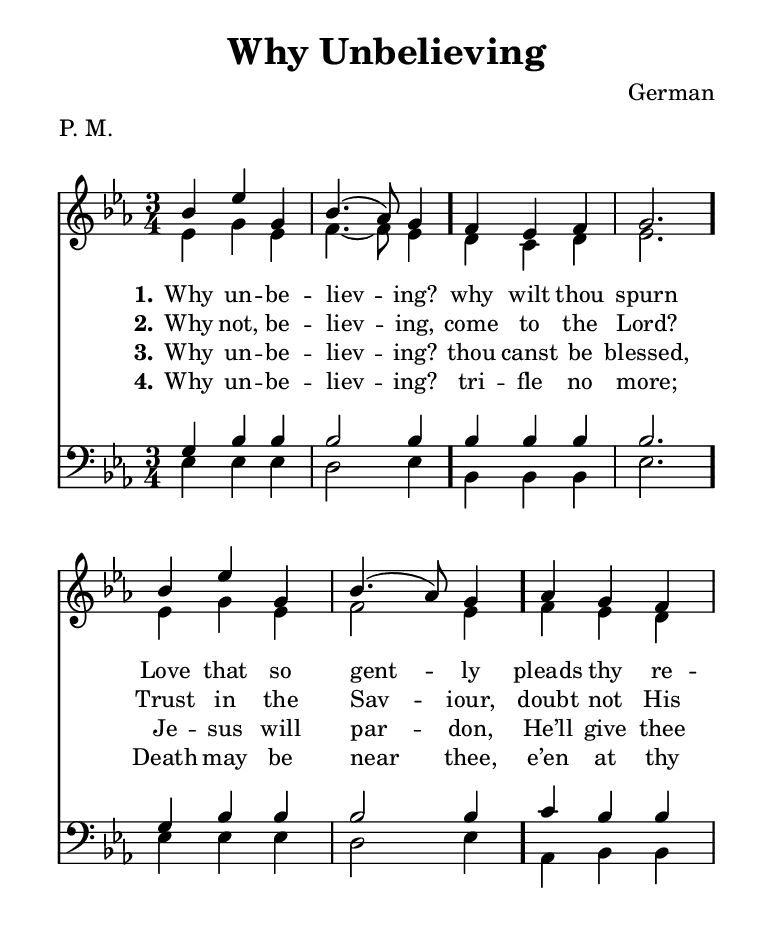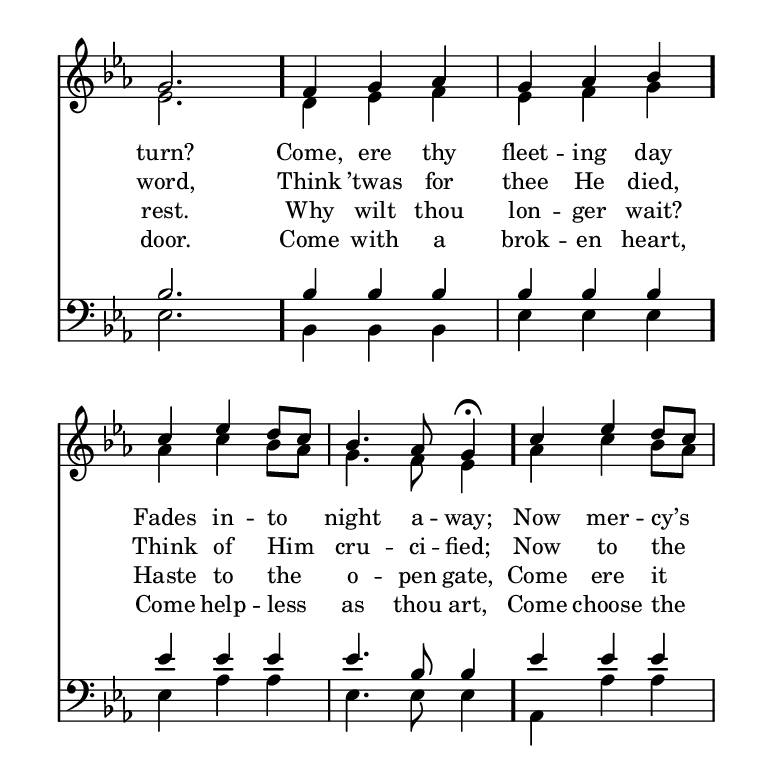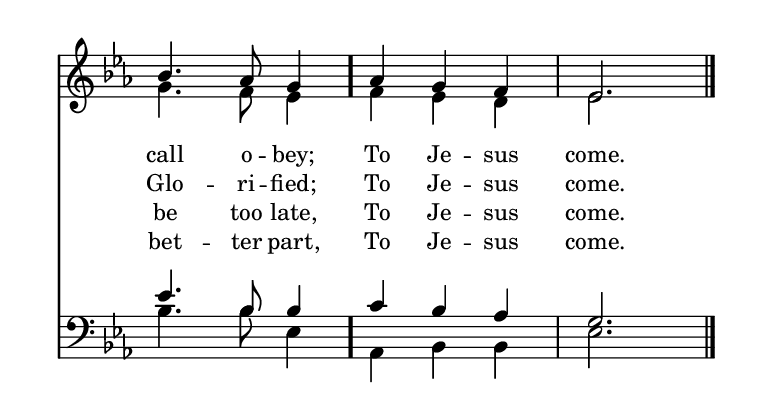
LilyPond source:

\include "common/global.ily"
\paper {
  \include "common/paper.ily"
  ragged-bottom = ##t
  ragged-last-bottom = ##t
  systems-per-page = #(cond (is-eogsized 3) (#t #f))
  %page-count = ##f
}

\header{
  hymnnumber = "58"
  title = "Why Unbelieving"
  tunename = ""
  meter = "P. M."
  %poet = ""
  composer = "German"
  %copyright = ""
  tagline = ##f
}

% for fermata in MIDI
ta = { \tempo 4=80 }
tb = { \tempo 4=40 }

patternAA = { \ta c4 c4 c4      | c4. c8 c4 | c4 c4 c4 | c2. }
patternAB = {     c4 c4 c4      | c2     c4 | c4 c4 c4 | c2. }
patternAC = { \ta c4 c4 c8[ c8] | c4. c8 c4 | c4 c4 c4 | c2. }
patternAD = {     c4 c4 c8[ c8] | c4. c8 \tb c4 \ta }

patternBA = { \ta c4 c4 c4 | c4 c4 c4 }

global = {
  \include "common/overrides.ily"
  \override Staff.TimeSignature.style = #'()
  \time 3/4
  \override Score.MetronomeMark.transparent = ##t % hide all fermata changes too
  \ta
  \key ees \major
  %\partial 4
  \autoBeamOff
}

notesSoprano = {
\global
\relative c'' {

  \changePitch \patternAA { bes ees g, | bes( aes) g | f ees f | g }
  \changePitch \patternAA { bes ees g, | bes( aes) g | aes g f | g }
  \changePitch \patternBA { f g aes | g aes bes }
  \changePitch \patternAD { c ees d c | bes aes g \fermata }
  \changePitch \patternAC { c ees d c | bes aes g | aes g f | ees }

  \bar "|."

}
}

notesAlto = {
\global
\relative e' {

  \changePitch \patternAA { ees g ees | f ~ f ees | d c d | ees }
  \changePitch \patternAB { ees g ees | f ees | f ees d | ees }
  \changePitch \patternBA { d ees f | ees f g }
  \changePitch \patternAC { aes c bes aes | g f ees }
  \changePitch \patternAC { aes c bes aes | g f ees | f ees d | ees }

}
}

notesTenor = {
\global
\relative a {

  \changePitch \patternAB { g bes bes | bes bes | bes bes bes | bes }
  \changePitch \patternAB { g bes bes | bes bes | c bes bes | bes }
  \changePitch \patternBA { bes bes bes | bes bes bes }
  \changePitch \patternAA { ees ees ees | ees bes bes }
  \changePitch \patternAA { ees ees ees | ees bes bes | c bes aes | g }

}
}

notesBass = {
\global
\relative f {

  \changePitch \patternAB { ees ees ees | d ees | bes bes bes | ees }
  \changePitch \patternAB { ees ees ees | d ees | aes, bes bes | ees }
  \changePitch \patternBA { bes bes bes | ees ees ees }
  \changePitch \patternAA { ees aes aes | ees ees ees }
  \changePitch \patternAA { aes, aes' aes | bes bes ees, | aes, bes bes | ees }

}
}

wordsA = \lyricmode {
\set stanza = "1."

Why un -- be -- liev -- ing? { \bar "." } why wilt thou spurn \bar "."
Love that so gent -- ly { \bar "." } pleads thy re -- turn? \bar "."
Come, ere thy fleet -- ing day \bar "."
Fades in -- to night a -- way; \bar "."
Now mer -- cy’s call o -- bey; \bar "."
To Je -- sus come. \bar "."

}

wordsB = \lyricmode {
\set stanza = "2."

Why not, be -- liev -- ing, come to the Lord?
Trust in the Sav -- iour, doubt not His word,
Think ’twas for thee He died,
Think of Him cru -- ci -- fied;
Now to the Glo -- ri -- fied;
To Je -- sus come.

}

wordsC = \lyricmode {
\set stanza = "3."

Why un -- be -- liev -- ing? thou canst be blessed,
Je -- sus will par -- don,
He’ll give thee rest.
Why wilt thou lon -- ger wait?
Haste to the o -- pen gate,
Come ere it be too late,
To Je -- sus come.

}

wordsD = \lyricmode {
\set stanza = "4."

Why un -- be -- liev -- ing? tri -- fle no more;
Death may be near thee, e’en at thy door.
Come with a brok -- en heart,
Come help -- less as thou art,
Come choose the bet -- ter part,
To Je -- sus come.

}

\score {
  \context ChoirStaff <<
    \context Staff = upper <<
      \set ChoirStaff.systemStartDelimiter = #'SystemStartBar
      \context Voice  = sopranos { \voiceOne << \notesSoprano >> }
      \context Voice  = altos { \voiceTwo << \notesAlto >> }
      \context Lyrics = one   \lyricsto sopranos \wordsA
      \context Lyrics = two   \lyricsto sopranos \wordsB
      \context Lyrics = three \lyricsto sopranos \wordsC
      \context Lyrics = four  \lyricsto sopranos \wordsD
    >>
    \context Staff = men <<
      \clef bass
      \context Voice  = tenors { \voiceOne << \notesTenor >> }
      \context Voice  = basses { \voiceTwo << \notesBass >> }
    >>
  >>
  \layout {
    \include "common/layout.ily"
  }
  \midi{
    \include "common/midi.ily"
  }
}

\version "2.18.0"  % necessary for upgrading to future LilyPond versions.

% vi:set et ts=2 sw=2 ai nocindent syntax=lilypond:
